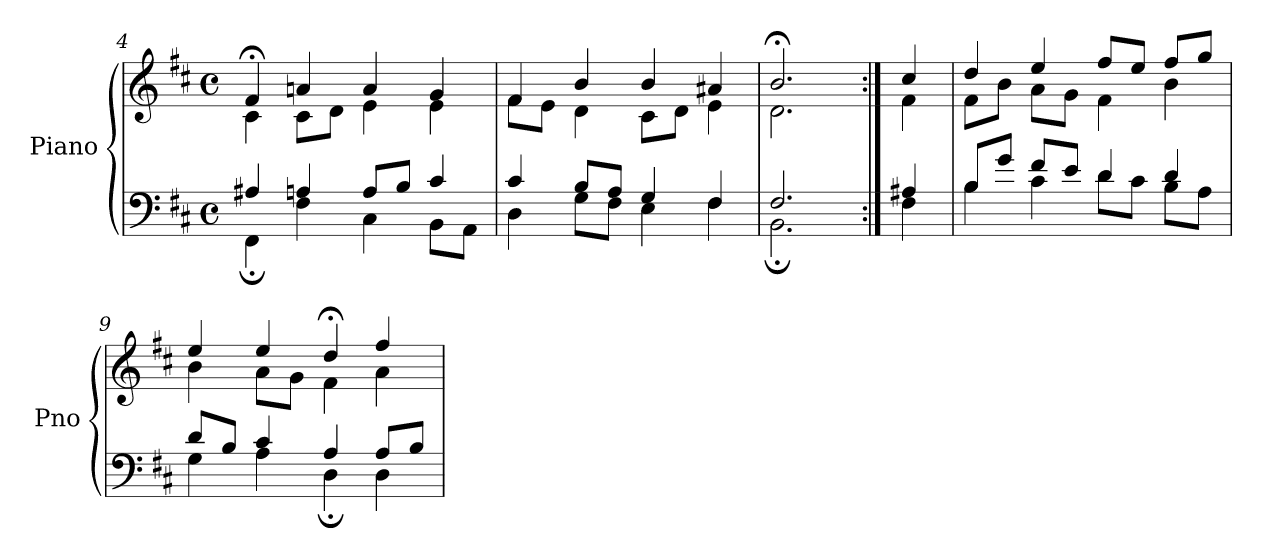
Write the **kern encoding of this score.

**kern	**kern
*part1	*part1
*staff2	*staff1
*I"Piano	*
*I'Pno	*
*clefF4	*clefG2
*k[f#c#]	*k[f#c#]
*M4/4	*M4/4
*met(c)	*met(c)
=4	=4
*^	*^
4A#X/	4FF#;\	4f#;</	4c#\
4An/	4F#\	4an/	8c#\L
.	.	.	8d\J
8A/L	4C#\	4a/	4e\
8B/J	.	.	.
4c#/	8BB\L	4g/	4e\
.	8AA\J	.	.
=5	=5	=5	=5
4c#/	4D\	4f#/	8f#\L
.	.	.	8e\J
8B/L	8G\L	4b/	4d\
8A/J	8F#\J	.	.
4G/	4E\	4b/	8c#\L
.	.	.	8d\J
4F#/	4F#\	4a#X/	4e\
=6	=6	=6	=6
2.F#/	2.BB;\	2.b;</	2.d\
=7:|!	=7:|!	=7:|!	=7:|!
4A#X/	4F#\	4cc#/	4f#\
=8	=8	=8	=8
8B/L	4B\	4dd/	8f#\L
8g/J	.	.	8b\J
8f#/L	4c#\	4ee/	8a\L
8e/J	.	.	8g\J
4d/	8d\L	8ff#/L	4f#\
.	8c#\J	8ee/J	.
4d/	8B\L	8ff#/L	4b\
.	8A\J	8gg/J	.
=9	=9	=9	=9
8d/L	4G\	4ee/	4b\
8B/J	.	.	.
4c#/	4A\	4ee/	8a\L
.	.	.	8g\J
4A/	4D;\	4dd;</	4f#\
8A/L	4D\	4ff#/	4a\
8B/J	.	.	.
*v	*v	*	*
*	*v	*v
=	=
*-	*-
